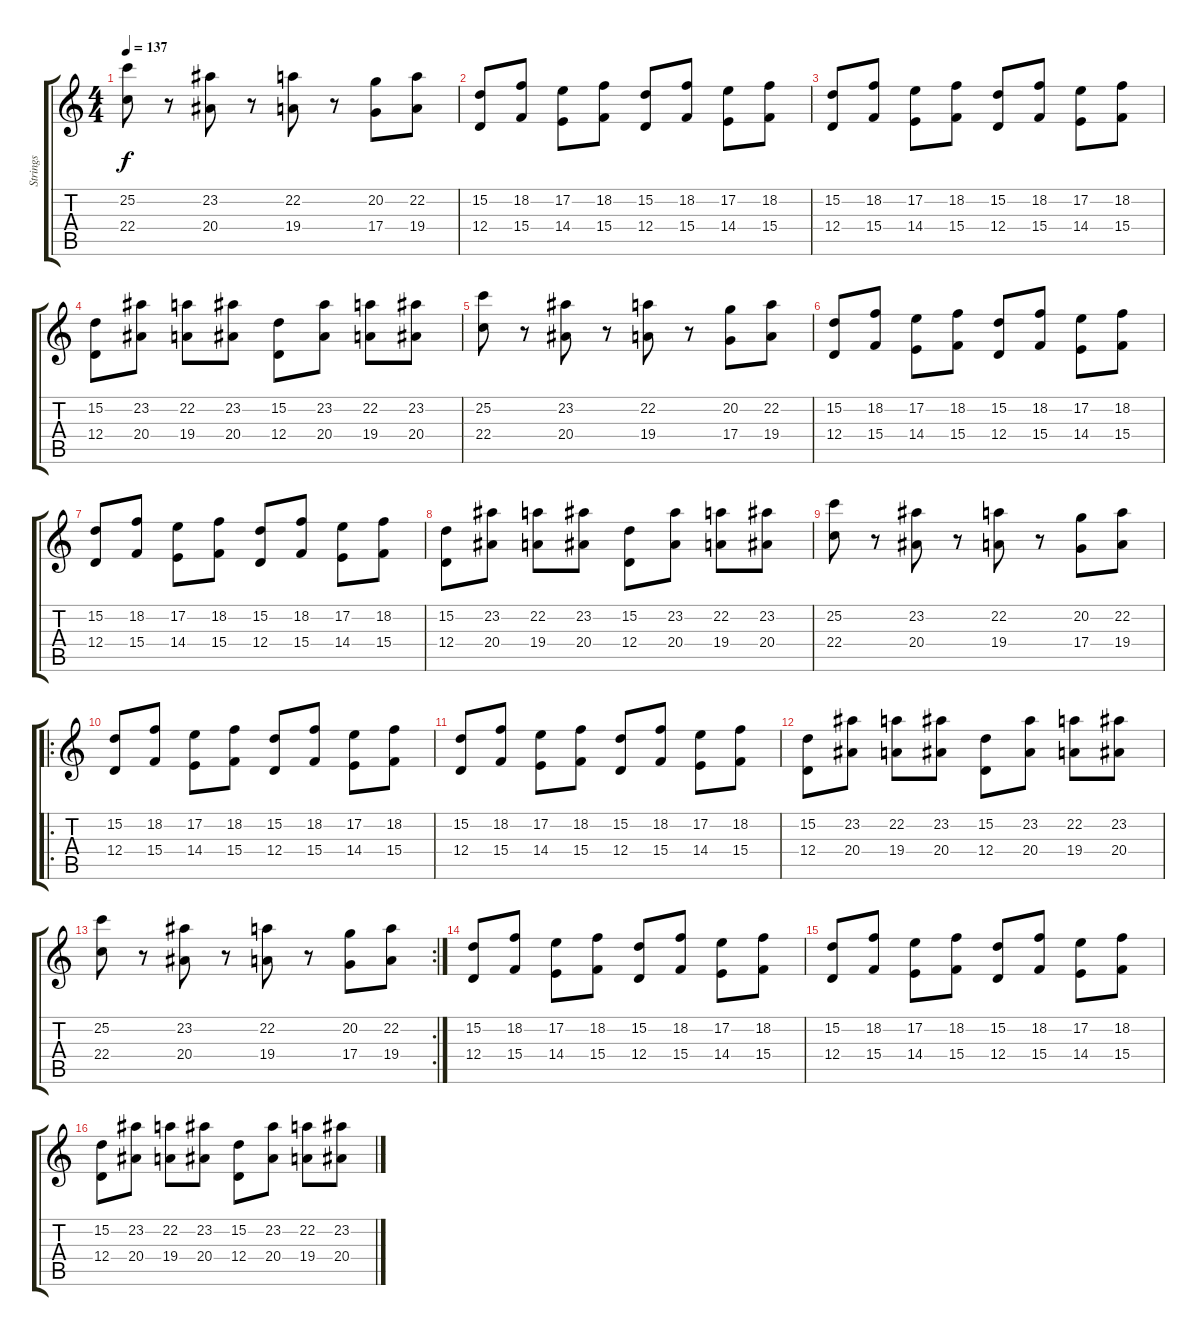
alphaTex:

\track ("Strings" "Strings") {instrument stringensemble1}
\staff {score tabs}
\tuning (E4 B3 G3 D3 A2 E2) {hide}
\ts (4 4)
\tempo 137
\clef g2
\ks c
(25.2 22.4).8{dy f} r.8 (23.2 20.4).8 r.8 (22.2 19.4).8 r.8 (20.2 17.4).8 (22.2 19.4).8 |
(15.2 12.4).8 (18.2 15.4).8 (17.2 14.4).8 (18.2 15.4).8 (15.2 12.4).8 (18.2 15.4).8 (17.2 14.4).8 (18.2 15.4).8 |
(15.2 12.4).8 (18.2 15.4).8 (17.2 14.4).8 (18.2 15.4).8 (15.2 12.4).8 (18.2 15.4).8 (17.2 14.4).8 (18.2 15.4).8 |
(15.2 12.4).8 (23.2 20.4).8 (22.2 19.4).8 (23.2 20.4).8 (15.2 12.4).8 (23.2 20.4).8 (22.2 19.4).8 (23.2 20.4).8 |
(25.2 22.4).8 r.8 (23.2 20.4).8 r.8 (22.2 19.4).8 r.8 (20.2 17.4).8 (22.2 19.4).8 |
(15.2 12.4).8 (18.2 15.4).8 (17.2 14.4).8 (18.2 15.4).8 (15.2 12.4).8 (18.2 15.4).8 (17.2 14.4).8 (18.2 15.4).8 |
(15.2 12.4).8 (18.2 15.4).8 (17.2 14.4).8 (18.2 15.4).8 (15.2 12.4).8 (18.2 15.4).8 (17.2 14.4).8 (18.2 15.4).8 |
(15.2 12.4).8 (23.2 20.4).8 (22.2 19.4).8 (23.2 20.4).8 (15.2 12.4).8 (23.2 20.4).8 (22.2 19.4).8 (23.2 20.4).8 |
(25.2 22.4).8 r.8 (23.2 20.4).8 r.8 (22.2 19.4).8 r.8 (20.2 17.4).8 (22.2 19.4).8 |
\ro
(15.2 12.4).8 (18.2 15.4).8 (17.2 14.4).8 (18.2 15.4).8 (15.2 12.4).8 (18.2 15.4).8 (17.2 14.4).8 (18.2 15.4).8 |
(15.2 12.4).8 (18.2 15.4).8 (17.2 14.4).8 (18.2 15.4).8 (15.2 12.4).8 (18.2 15.4).8 (17.2 14.4).8 (18.2 15.4).8 |
(15.2 12.4).8 (23.2 20.4).8 (22.2 19.4).8 (23.2 20.4).8 (15.2 12.4).8 (23.2 20.4).8 (22.2 19.4).8 (23.2 20.4).8 |
\rc 2
(25.2 22.4).8 r.8 (23.2 20.4).8 r.8 (22.2 19.4).8 r.8 (20.2 17.4).8 (22.2 19.4).8 |
(15.2 12.4).8 (18.2 15.4).8 (17.2 14.4).8 (18.2 15.4).8 (15.2 12.4).8 (18.2 15.4).8 (17.2 14.4).8 (18.2 15.4).8 |
(15.2 12.4).8 (18.2 15.4).8 (17.2 14.4).8 (18.2 15.4).8 (15.2 12.4).8 (18.2 15.4).8 (17.2 14.4).8 (18.2 15.4).8 |
(15.2 12.4).8 (23.2 20.4).8 (22.2 19.4).8 (23.2 20.4).8 (15.2 12.4).8 (23.2 20.4).8 (22.2 19.4).8 (23.2 20.4).8
